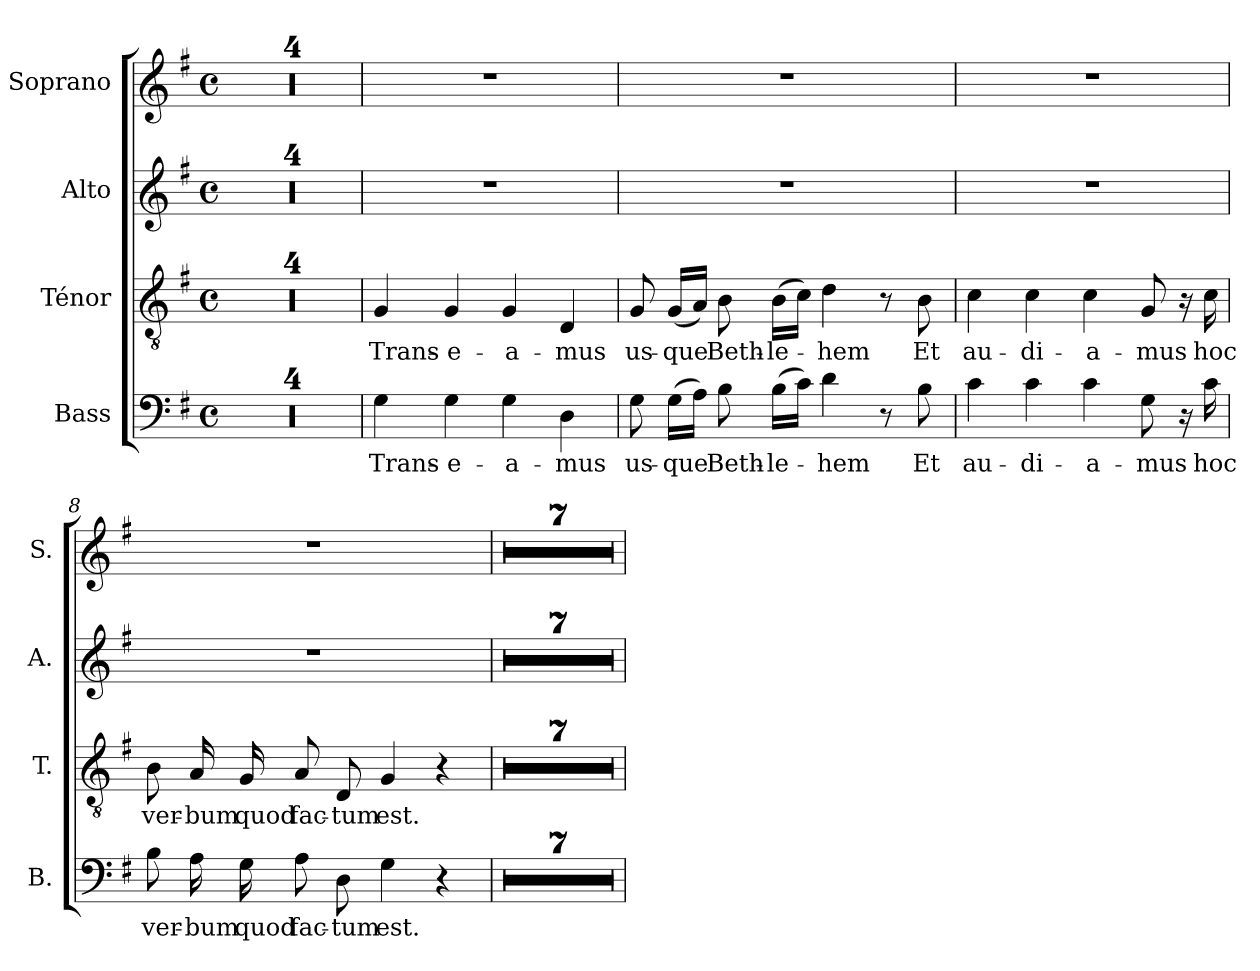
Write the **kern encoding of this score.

**kern	**text	**kern	**text	**kern	**kern
*part4	*part4	*part3	*part3	*part2	*part1
*staff4	*staff4	*staff3	*staff3	*staff2	*staff1
*I"Bass	*	*I"Ténor	*	*I"Alto	*I"Soprano
*I'B.	*	*I'T.	*	*I'A.	*I'S.
*clefF4	*	*clefGv2	*	*clefG2	*clefG2
*k[f#]	*	*k[f#]	*	*k[f#]	*k[f#]
*M4/4	*	*M4/4	*	*M4/4	*M4/4
*met(c)	*	*met(c)	*	*met(c)	*met(c)
*MM70	*	*MM70	*	*MM70	*MM70
=1	=1	=1	=1	=1	=1
1r	.	1r	.	1r	1r
=2	=2	=2	=2	=2	=2
1r	.	1r	.	1r	1r
=3	=3	=3	=3	=3	=3
1r	.	1r	.	1r	1r
=4	=4	=4	=4	=4	=4
1r	.	1r	.	1r	1r
=5	=5	=5	=5	=5	=5
!	!LO:LY:b	!	!LO:LY:b	!	!
4G\	Trans-	4G/	Trans-	1r	1r
!	!LO:LY:b	!	!LO:LY:b	!	!
4G\	-e-	4G/	-e-	.	.
!	!LO:LY:b	!	!LO:LY:b	!	!
4G\	-a-	4G/	-a-	.	.
!	!LO:LY:b	!	!LO:LY:b	!	!
4D\	-mus	4D/	-mus	.	.
=6	=6	=6	=6	=6	=6
!	!LO:LY:b	!	!LO:LY:b	!	!
8G\	us-	8G/	us-	1r	1r
!	!LO:LY:b	!	!LO:LY:b	!	!
(16G\LL	-que	(16G/LL	-que	.	.
16A\JJ)	.	16A/JJ)	.	.	.
!	!LO:LY:b	!	!LO:LY:b	!	!
8B\	Beth-	8B\	Beth-	.	.
!	!LO:LY:b	!	!LO:LY:b	!	!
(16B\LL	-le-	(16B\LL	-le-	.	.
16c\JJ)	.	16c\JJ)	.	.	.
!	!LO:LY:b	!	!LO:LY:b	!	!
4d\	-hem	4d\	-hem	.	.
8r	.	8r	.	.	.
!	!LO:LY:b	!	!LO:LY:b	!	!
8B\	Et	8B\	Et	.	.
=7	=7	=7	=7	=7	=7
!	!LO:LY:b	!	!LO:LY:b	!	!
4c\	au-	4c\	au-	1r	1r
!	!LO:LY:b	!	!LO:LY:b	!	!
4c\	-di-	4c\	-di-	.	.
!	!LO:LY:b	!	!LO:LY:b	!	!
4c\	-a-	4c\	-a-	.	.
!	!LO:LY:b	!	!LO:LY:b	!	!
8G\	-mus	8G/	-mus	.	.
16r	.	16r	.	.	.
!	!LO:LY:b	!	!LO:LY:b	!	!
16c\	hoc	16c\	hoc	.	.
=8	=8	=8	=8	=8	=8
!	!LO:LY:b	!	!LO:LY:b	!	!
8B\	ver-	8B\	ver-	1r	1r
!	!LO:LY:b	!	!LO:LY:b	!	!
16A\	-bum	16A/	-bum	.	.
!	!LO:LY:b	!	!LO:LY:b	!	!
16G\	quod	16G/	quod	.	.
!	!LO:LY:b	!	!LO:LY:b	!	!
8A\	fac-	8A/	fac-	.	.
!	!LO:LY:b	!	!LO:LY:b	!	!
8D\	-tum	8D/	-tum	.	.
!	!LO:LY:b	!	!LO:LY:b	!	!
4G\	est.	4G/	est.	.	.
4r	.	4r	.	.	.
!!LO:LB:g=z
=9	=9	=9	=9	=9	=9
1r	.	1r	.	1r	1r
=10	=10	=10	=10	=10	=10
1r	.	1r	.	1r	1r
=11	=11	=11	=11	=11	=11
1r	.	1r	.	1r	1r
=12	=12	=12	=12	=12	=12
1r	.	1r	.	1r	1r
=13	=13	=13	=13	=13	=13
1r	.	1r	.	1r	1r
=14	=14	=14	=14	=14	=14
1r	.	1r	.	1r	1r
=15	=15	=15	=15	=15	=15
1r	.	1r	.	1r	1r
=	=	=	=	=	=
*-	*-	*-	*-	*-	*-
